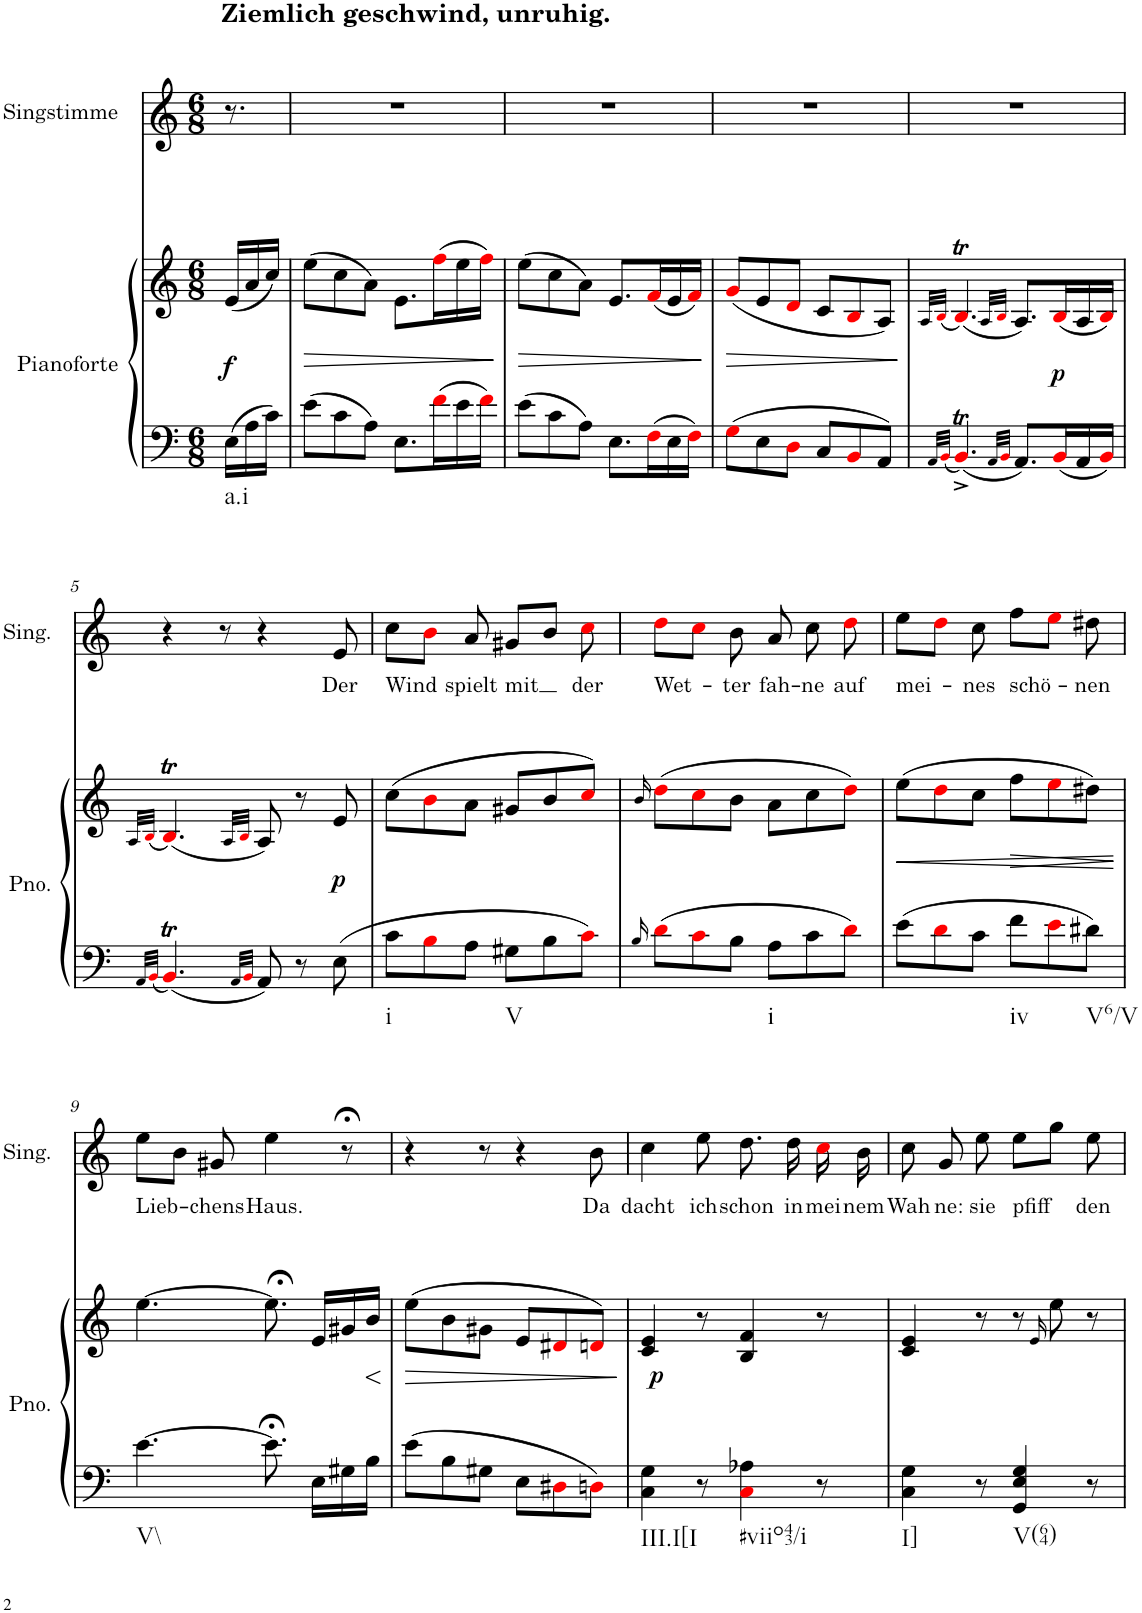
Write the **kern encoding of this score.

**kern	**kern	**dynam	**kern	**text
*part2	*part2	*part2	*part1	*part1
*staff3	*staff2	*staff2/3	*staff1	*staff1
*I"Pianoforte	*	*	*I"Singstimme	*
*I'Pno.	*	*	*I'Sing.	*
*clefF4	*clefG2	*	*clefG2	*
*k[]	*k[]	*	*k[]	*
*M6/8	*M6/8	*	*M6/8	*
=	=	=	=	=
!	!	!	!LO:TX:a:B:t=Ziemlich geschwind, unruhig.	!
!LO:TX:b:t=a.i	!	!	!	!
!	!	!LO:DY:b	!	!
16E\LL	(16e/LL	f	8.r	.
16A\	16a/	.	.	.
16c\JJ	16cc/JJ)	.	.	.
=1	=1	=1	=1	=1
!	!	!LO:HP:b	!	!
8e\L	(8ee\L	>	2.r	.
8c\	8cc\	.	.	.
8A\J	8a\J)	.	.	.
8.E\L	8.e\L	.	.	.
16fi\L	(16ffi\L	.	.	.
16e\	16ee\	.	.	.
16fi\JJ	16ffi\JJ)	.	.	.
.	.	]	.	.
=2	=2	=2	=2	=2
!	!	!LO:HP:b	!	!
8e\L	(8ee\L	>	2.r	.
8c\	8cc\	.	.	.
8A\J	8a\J)	.	.	.
8.E\L	8.e/L	.	.	.
16Fi\L	(16fi/L	.	.	.
16E\	16e/	.	.	.
16Fi\JJ	16fi/JJ)	.	.	.
.	.	]	.	.
=3	=3	=3	=3	=3
!	!	!LO:HP:b	!	!
8Gi\L	(8gi/L	>	2.r	.
8E\	8e/	.	.	.
8Di\J	8di/J	.	.	.
8C/L	8c/L	.	.	.
8BBi/	8Bi/	.	.	.
8AA/J	8A/J)	.	.	.
.	.	]	.	.
=4	=4	=4	=4	=4
32qAA/LLL	32qA/LLL	.	.	.
32qBBi/JJJ	(32qBi/JJJ	.	.	.
4.BBt^i/	(4.Bti/)	.	2.r	.
32qAA/LLL	32qA/LLL	.	.	.
32qBBi/JJJ	32qBi/JJJ	.	.	.
8.AA/L	8.A/L)	.	.	.
!	!	!LO:DY:b	!	!
16BBi/L	(16Bi/L	p	.	.
16AA/	16A/	.	.	.
16BBi/JJ	16Bi/JJ)	.	.	.
!!LO:LB:g=z
=5	=5	=5	=5	=5
32qAA/LLL	32qA/LLL	.	.	.
32qBBi/JJJ	(32qBi/JJJ	.	.	.
4.BBti/	(4.Bti/)	.	4r	.
.	.	.	8r	.
32qAA/LLL	32qA/LLL	.	.	.
32qBBi/JJJ	32qBi/JJJ	.	.	.
8AA/	8A/)	.	4r	.
8r	8r	.	.	.
!	!	!LO:DY:b	!	!LO:LY:b
8E\	8e/	p	8e/	Der
=6	=6	=6	=6	=6
!LO:TX:b:t=i	!	!	!	!
!	!	!	!	!LO:LY:b
8c\L	(8cc\L	.	8cc\L	Wind
8Bi\	8bi\	.	8bi\J	.
!	!	!	!	!LO:LY:b
8A\J	8a\J	.	8a/	spielt
!LO:TX:b:t=V	!	!	!	!
!	!	!	!	!LO:LY:b
8G#X\L	8g#X/L	.	8g#X/L	mit
8B\	8b/	.	8b/J	.
!	!	!	!	!LO:LY:b
8ci\J	8cci/J)	.	8cci\	der
=7	=7	=7	=7	=7
16qB/	16qb/	.	.	.
!	!	!	!	!LO:LY:b
8di\L	(8ddi\L	.	8ddi\L	Wet-
8ci\	8cci\	.	8cci\J	.
!	!	!	!	!LO:LY:b
8B\J	8b\J	.	8b\	-ter
!LO:TX:b:t=i	!	!	!	!
!	!	!	!	!LO:LY:b
8A\L	8a\L	.	8a/	fah-
!	!	!	!	!LO:LY:b
8c\	8cc\	.	8cc\	-ne
!	!	!	!	!LO:LY:b
8di\J	8ddi\J)	.	8ddi\	auf
=8	=8	=8	=8	=8
!	!	!LO:HP:b	!	!LO:LY:b
8e\L	(8ee\L	<	8ee\L	mei-
8di\	8ddi\	.	8ddi\J	.
!	!	!	!	!LO:LY:b
8c\J	8cc\J	.	8cc\	-nes
!LO:TX:b:t=iv	!	!	!	!
!	!	!LO:HP:b	!	!LO:LY:b
8f\L	8ff\L	>	8ff\L	schö-
8ei\	8eei\	.	8eei\J	.
!LO:TX:b:t=V6/V	!	!	!	!
!	!	!	!	!LO:LY:b
8d#X\J	8dd#X\J)	.	8dd#X\	-nen
.	.	[ ]	.	.
!!LO:LB:g=z
=9	=9	=9	=9	=9
!LO:TX:b:t=V\\	!	!	!	!
!	!	!	!	!LO:LY:b
[4.e\	[4.ee\	.	8ee\L	Lieb-
.	.	.	8b\J	.
!	!	!	!	!LO:LY:b
.	.	.	8g#X/	-chens
!	!	!	!	!LO:LY:b
8.e;<\]	8.ee;<\]	.	4ee\	Haus.
16E\LL	16e/LL	.	.	.
16G#X\	16g#X/	.	8r;<	.
!	!	!LO:HP:b	!	!
16B\JJ	16b/JJ	<	.	.
.	.	[	.	.
=10	=10	=10	=10	=10
!	!	!LO:HP:b	!	!
8e\L	(8ee\L	>	4r	.
8B\	8b\	.	.	.
8G#X\J	8g#X\J	.	8r	.
8E\L	8e/L	.	4r	.
8D#Xi\	8d#Xi/	.	.	.
!	!	!	!	!LO:LY:b
8Dni\J	8dni/J)	.	8b\	Da
.	.	]	.	.
=11	=11	=11	=11	=11
!LO:TX:b:t=III.I[I	!	!	!	!
!	!	!LO:DY:b	!	!LO:LY:b
4C\ 4G\	4c/ 4e/	p	4cc\	dacht
!	!	!	!	!LO:LY:b
8r	8r	.	8ee\	ich
!LO:TX:b:t=#viio43/i	!	!	!	!
!	!	!	!	!LO:LY:b
4Ci\ 4A-X\	4B/ 4f/	.	8.dd\	schon
!	!	!	!	!LO:LY:b
.	.	.	16dd\	in
!	!	!	!	!LO:LY:b
8r	8r	.	16cci\	mei-
!	!	!	!	!LO:LY:b
.	.	.	16b\	-nem
=12	=12	=12	=12	=12
!LO:TX:b:t=I]	!	!	!	!
!	!	!	!	!LO:LY:b
4C\ 4G\	4c/ 4e/	.	8cc\	Wah-
!	!	!	!	!LO:LY:b
.	.	.	8g/	-ne:
!	!	!	!	!LO:LY:b
8r	8r	.	8ee\	sie
!LO:TX:b:t=V(64)	!	!	!	!
!	!	!	!	!LO:LY:b
4GG/ 4E/ 4G/	8r	.	8ee\L	pfiff
.	16qe/	.	.	.
.	8ee\	.	8gg\J	.
!	!	!	!	!LO:LY:b
8r	8r	.	8ee\	den
=	=	=	=	=
*-	*-	*-	*-	*-
